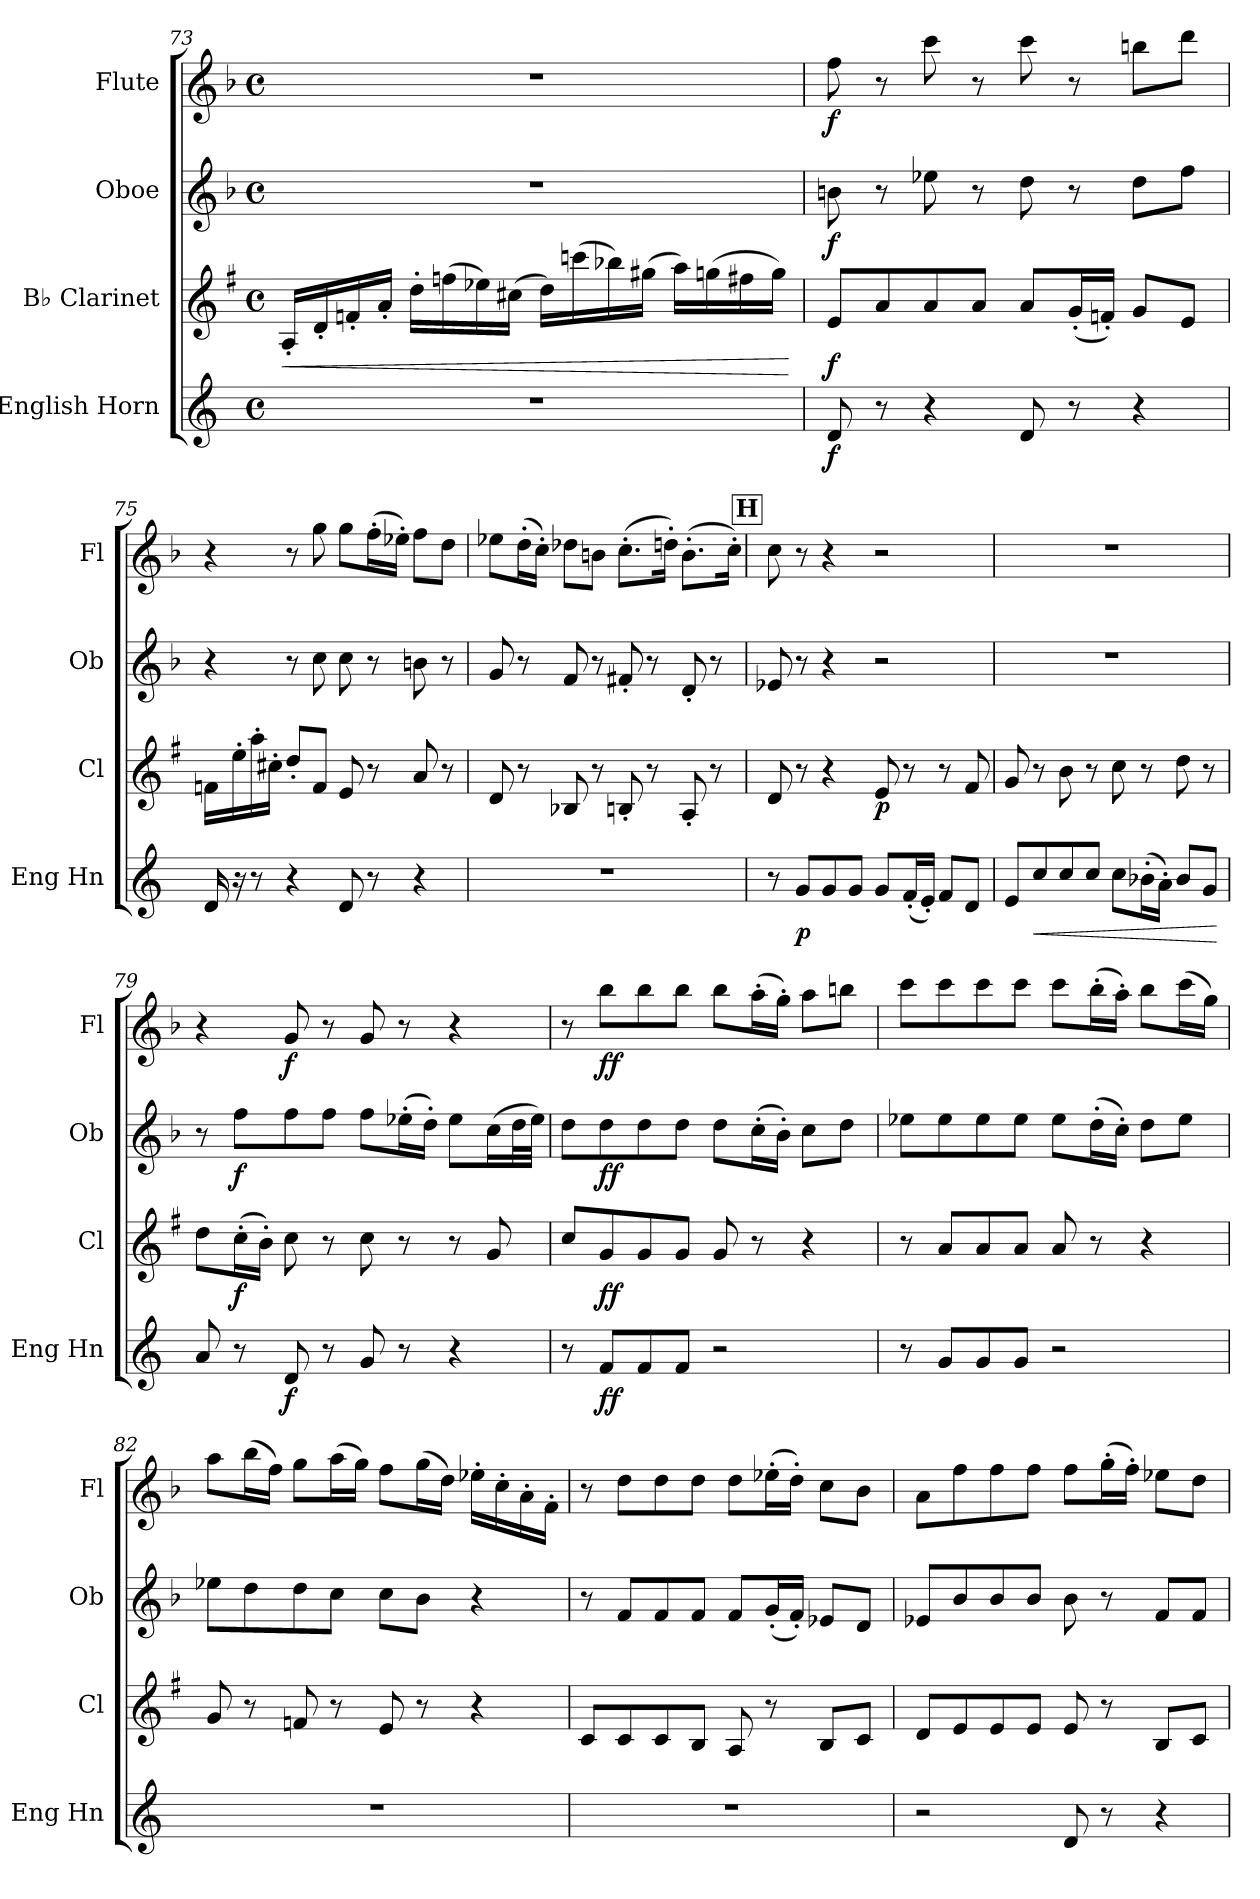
**kern	**dynam	**kern	**dynam	**kern	**dynam	**kern	**dynam
*part4	*part4	*part3	*part3	*part2	*part2	*part1	*part1
*staff4	*staff4	*staff3	*staff3	*staff2	*staff2	*staff1	*staff1
*I"English Horn	*	*I"B♭ Clarinet	*	*I"Oboe	*	*I"Flute	*
*I'Eng Hn	*	*I'Cl	*	*I'Ob	*	*I'Fl	*
*clefG2	*	*clefG2	*	*clefG2	*	*clefG2	*
*ITrd4c7	*	*ITrd1c2	*	*	*	*	*
*k[b-]	*	*k[b-]	*	*k[b-]	*	*k[b-]	*
*M4/4	*	*M4/4	*	*M4/4	*	*M4/4	*
*met(c)	*	*met(c)	*	*met(c)	*	*met(c)	*
=73	=73	=73	=73	=73	=73	=73	=73
!	!	!	!LO:HP:b	!	!	!	!
1r	.	16G'/LL	<	1r	.	1r	.
.	.	16c'/	.	.	.	.	.
.	.	16e-X'/	.	.	.	.	.
.	.	16g'/JJ	.	.	.	.	.
.	.	16cc'\LL	.	.	.	.	.
.	.	(16ee-X\	.	.	.	.	.
.	.	16dd-X\)	.	.	.	.	.
.	.	(16bn\JJ	.	.	.	.	.
.	.	16cc\LL)	.	.	.	.	.
.	.	(16bb-X\	.	.	.	.	.
.	.	16aa-X\)	.	.	.	.	.
.	.	(16ff#X\JJ	.	.	.	.	.
.	.	16gg\LL)	.	.	.	.	.
.	.	(16ffn\	.	.	.	.	.
.	.	16een\	.	.	.	.	.
.	.	16ff\JJ)	.	.	.	.	.
.	.	.	[	.	.	.	.
!!LO:LB:g=z
=74	=74	=74	=74	=74	=74	=74	=74
!	!LO:DY:b	!	!LO:DY:b	!	!LO:DY:b	!	!LO:DY:b
8G/	f	8d/L	f	8bn\	f	8ff\	f
8r	.	8g/	.	8r	.	8r	.
4r	.	8g/	.	8ee-X\	.	8ccc\	.
.	.	8g/J	.	8r	.	8r	.
8G/	.	8g/L	.	8dd\	.	8ccc\	.
8r	.	(16f'/L	.	8r	.	8r	.
.	.	16e-X'/JJ)	.	.	.	.	.
4r	.	8f/L	.	8dd\L	.	8bbn\L	.
.	.	8d/J	.	8ff\J	.	8ddd\J	.
=75	=75	=75	=75	=75	=75	=75	=75
16G/	.	16e-X\LL	.	4r	.	4r	.
16r	.	16dd'\	.	.	.	.	.
8r	.	16gg'\	.	.	.	.	.
.	.	16bn'\JJ	.	.	.	.	.
4r	.	8cc'/L	.	8r	.	8r	.
.	.	8e-/J	.	8cc\	.	8gg\	.
8G/	.	8d/	.	8cc\	.	8gg\L	.
8r	.	8r	.	8r	.	(16ff'\L	.
.	.	.	.	.	.	16ee-X'\JJ)	.
4r	.	8g/	.	8bn\	.	8ff\L	.
.	.	8r	.	8r	.	8dd\J	.
=76	=76	=76	=76	=76	=76	=76	=76
1r	.	8c/	.	8g/	.	8ee-X\L	.
.	.	8r	.	8r	.	(16dd'\L	.
.	.	.	.	.	.	16cc'\JJ)	.
.	.	8A-X/	.	8f/	.	8dd-X\L	.
.	.	8r	.	8r	.	8bn\J	.
.	.	8An'/	.	8f#X'/	.	(8.cc'\L	.
.	.	8r	.	8r	.	.	.
.	.	.	.	.	.	16ddn'\Jk)	.
.	.	8G'/	.	8d'/	.	(8.b'\L	.
.	.	8r	.	8r	.	.	.
.	.	.	.	.	.	16cc'\Jk)	.
!!LO:LB:g=z
!!LO:REH:place=s1:a:B:fs=14:t=H
=77	=77	=77	=77	=77	=77	=77	=77
8r	.	8c/	.	8e-X/	.	8cc\	.
!	!LO:DY:b	!	!	!	!	!	!
8c/L	p	8r	.	8r	.	8r	.
8c/	.	4r	.	4r	.	4r	.
8c/J	.	.	.	.	.	.	.
!	!	!	!LO:DY:b	!	!	!	!
8c/L	.	8d/	p	2r	.	2r	.
(16B-'/L	.	8r	.	.	.	.	.
16A'/JJ)	.	.	.	.	.	.	.
8B-/L	.	8r	.	.	.	.	.
8G/J	.	8e/	.	.	.	.	.
=78	=78	=78	=78	=78	=78	=78	=78
8A/L	.	8f/	.	1r	.	1r	.
!	!LO:HP:b	!	!	!	!	!	!
8f/	<	8r	.	.	.	.	.
8f/	.	8a\	.	.	.	.	.
8f/J	.	8r	.	.	.	.	.
8f\L	.	8b-\	.	.	.	.	.
(16e-X'\L	.	8r	.	.	.	.	.
16d'\JJ)	.	.	.	.	.	.	.
8e-/L	.	8cc\	.	.	.	.	.
8c/J	.	8r	.	.	.	.	.
.	[	.	.	.	.	.	.
=79	=79	=79	=79	=79	=79	=79	=79
8d/	.	8cc\L	.	8r	.	4r	.
!	!	!	!LO:DY:b	!	!LO:DY:b	!	!
8r	.	(16b-'\L	f	8ff\L	f	.	.
.	.	16a'\JJ)	.	.	.	.	.
!	!LO:DY:b	!	!	!	!	!	!LO:DY:b
8G/	f	8b-\	.	8ff\	.	8g/	f
8r	.	8r	.	8ff\J	.	8r	.
8c/	.	8b-\	.	8ff\L	.	8g/	.
8r	.	8r	.	(16ee-X'\L	.	8r	.
.	.	.	.	16dd'\JJ)	.	.	.
4r	.	8r	.	8ee-\L	.	4r	.
.	.	8f/	.	(16cc\L	.	.	.
.	.	.	.	32dd\L	.	.	.
.	.	.	.	32ee-\JJJ)	.	.	.
=80	=80	=80	=80	=80	=80	=80	=80
8r	.	8b-/L	.	8dd\L	.	8r	.
!	!LO:DY:b	!	!LO:DY:b	!	!LO:DY:b	!	!LO:DY:b
8B-/L	ff	8f/	ff	8dd\	ff	8bb-\L	ff
8B-/	.	8f/	.	8dd\	.	8bb-\	.
8B-/J	.	8f/J	.	8dd\J	.	8bb-\J	.
2r	.	8f/	.	8dd\L	.	8bb-\L	.
.	.	8r	.	(16cc'\L	.	(16aa'\L	.
.	.	.	.	16b-'\JJ)	.	16gg'\JJ)	.
.	.	4r	.	8cc\L	.	8aa\L	.
.	.	.	.	8dd\J	.	8bbn\J	.
!!LO:PB:g=z
=81	=81	=81	=81	=81	=81	=81	=81
8r	.	8r	.	8ee-X\L	.	8ccc\L	.
8c/L	.	8g/L	.	8ee-\	.	8ccc\	.
8c/	.	8g/	.	8ee-\	.	8ccc\	.
8c/J	.	8g/J	.	8ee-\J	.	8ccc\J	.
2r	.	8g/	.	8ee-\L	.	8ccc\L	.
.	.	8r	.	(16dd'\L	.	(16bb-'\L	.
.	.	.	.	16cc'\JJ)	.	16aa'\JJ)	.
.	.	4r	.	8dd\L	.	8bb-\L	.
.	.	.	.	8ee-\J	.	(16ccc\L	.
.	.	.	.	.	.	16gg\JJ)	.
=82	=82	=82	=82	=82	=82	=82	=82
1r	.	8f/	.	8ee-X\L	.	8aa\L	.
.	.	8r	.	8dd\	.	(16bb-\L	.
.	.	.	.	.	.	16ff\JJ)	.
.	.	8e-X/	.	8dd\	.	8gg\L	.
.	.	8r	.	8cc\J	.	(16aa\L	.
.	.	.	.	.	.	16gg\JJ)	.
.	.	8d/	.	8cc\L	.	8ff\L	.
.	.	8r	.	8b-\J	.	(16gg\L	.
.	.	.	.	.	.	16dd\JJ)	.
.	.	4r	.	4r	.	16ee-X'\LL	.
.	.	.	.	.	.	16cc'\	.
.	.	.	.	.	.	16a'\	.
.	.	.	.	.	.	16f'\JJ	.
=83	=83	=83	=83	=83	=83	=83	=83
1r	.	8B-/L	.	8r	.	8r	.
.	.	8B-/	.	8f/L	.	8dd\L	.
.	.	8B-/	.	8f/	.	8dd\	.
.	.	8A/J	.	8f/J	.	8dd\J	.
.	.	8G/	.	8f/L	.	8dd\L	.
.	.	8r	.	(16g'/L	.	(16ee-X'\L	.
.	.	.	.	16f'/JJ)	.	16dd'\JJ)	.
.	.	8A/L	.	8e-X/L	.	8cc\L	.
.	.	8B-/J	.	8d/J	.	8b-\J	.
!!LO:LB:g=z
=84	=84	=84	=84	=84	=84	=84	=84
2r	.	8c/L	.	8e-X/L	.	8a\L	.
.	.	8d/	.	8b-/	.	8ff\	.
.	.	8d/	.	8b-/	.	8ff\	.
.	.	8d/J	.	8b-/J	.	8ff\J	.
8G/	.	8d/	.	8b-\	.	8ff\L	.
8r	.	8r	.	8r	.	(16gg'\L	.
.	.	.	.	.	.	16ff'\JJ)	.
4r	.	8A/L	.	8f/L	.	8ee-X\L	.
.	.	8B-/J	.	8f/J	.	8dd\J	.
=	=	=	=	=	=	=	=
*-	*-	*-	*-	*-	*-	*-	*-
